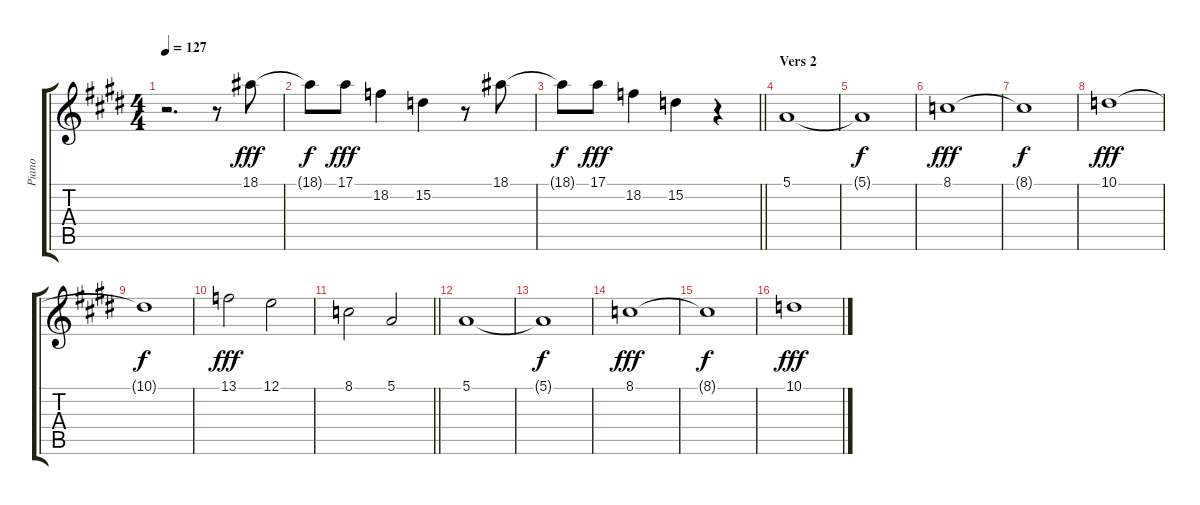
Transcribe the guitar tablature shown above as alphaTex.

\track ("Piano" "Piano") {instrument electricgrandpiano}
\staff {score tabs}
\tuning (E4 B3 G3 D3 A2 E2) {hide}
\ts (4 4)
\tempo 127
\clef g2
\ks e
r.2{d dy fff} r.8 18.1.8 |
18.1{t}.8{dy f} 17.1.8{dy fff} 18.2.4 15.2.4 r.8 18.1.8 |
\barLineRight lightlight
18.1{t}.8{dy f} 17.1.8{dy fff} 18.2.4 15.2.4 r.4 |
\section ("" "Vers 2")
5.1.1 |
5.1{t}.1{dy f} |
8.1.1{dy fff} |
8.1{t}.1{dy f} |
10.1.1{dy fff} |
10.1{t}.1{dy f} |
13.1.2{dy fff} 12.1.2 |
\barLineRight lightlight
8.1.2 5.1.2 |
5.1.1 |
5.1{t}.1{dy f} |
8.1.1{dy fff} |
8.1{t}.1{dy f} |
10.1.1{dy fff}
